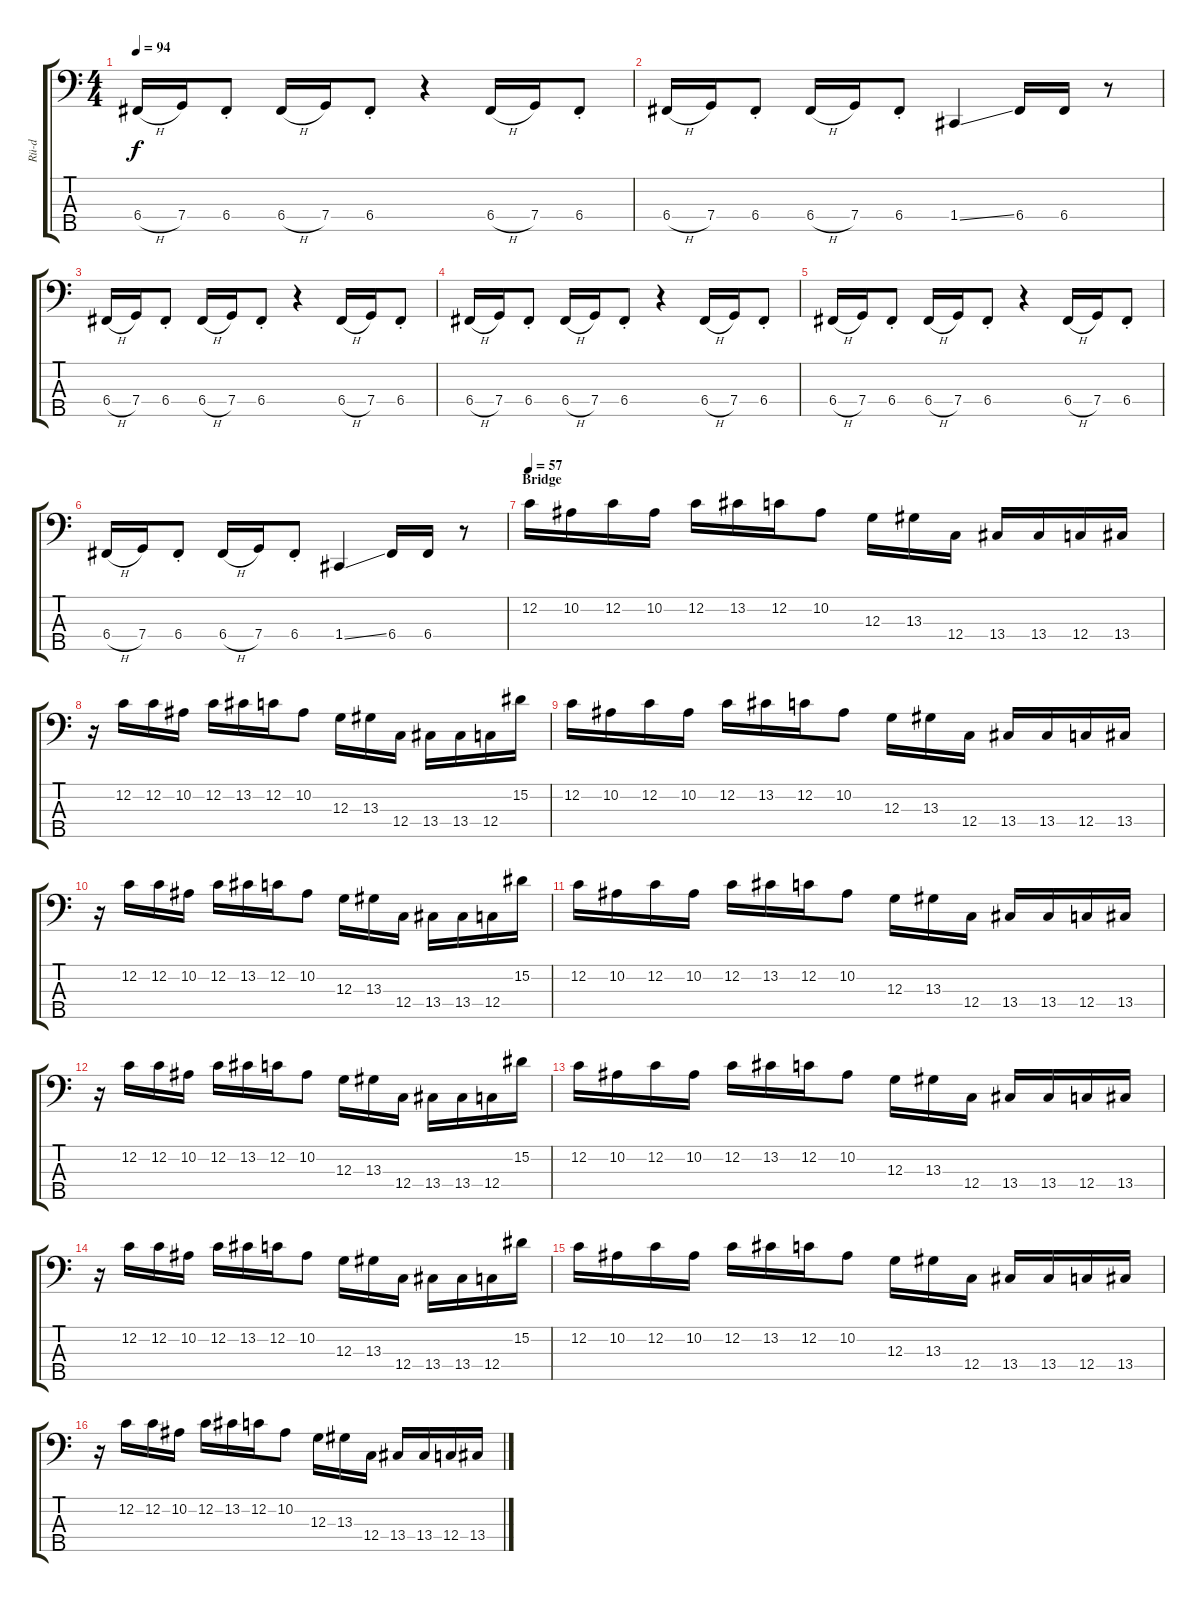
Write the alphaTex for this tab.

\track ("Rü-d" "Rü-d") {instrument electricbassfinger}
\staff {score tabs}
\tuning (F2 C2 G1 C1 G0) {hide}
\ts (4 4)
\tempo 94
\clef f4
\ks c
6.4{h}.16{dy f} 7.4.16 6.4{st}.8 6.4{h}.16 7.4.16 6.4{st}.8 r.4 6.4{h}.16 7.4.16 6.4{st}.8 |
6.4{h}.16 7.4.16 6.4{st}.8 6.4{h}.16 7.4.16 6.4{st}.8 1.4{ss}.4 6.4.16 6.4.16 r.8 |
6.4{h}.16 7.4.16 6.4{st}.8 6.4{h}.16 7.4.16 6.4{st}.8 r.4 6.4{h}.16 7.4.16 6.4{st}.8 |
6.4{h}.16 7.4.16 6.4{st}.8 6.4{h}.16 7.4.16 6.4{st}.8 r.4 6.4{h}.16 7.4.16 6.4{st}.8 |
6.4{h}.16 7.4.16 6.4{st}.8 6.4{h}.16 7.4.16 6.4{st}.8 r.4 6.4{h}.16 7.4.16 6.4{st}.8 |
6.4{h}.16 7.4.16 6.4{st}.8 6.4{h}.16 7.4.16 6.4{st}.8 1.4{ss}.4 6.4.16 6.4.16 r.8 |
\section ("" "Bridge")
\tempo 57
12.2.16 10.2.16 12.2.16 10.2.16 12.2.16 13.2.16 12.2.16 10.2.8 12.3.16 13.3.16 12.4.16 13.4.16 13.4.16 12.4.16 13.4.16 |
r.16 12.2.16 12.2.16 10.2.16 12.2.16 13.2.16 12.2.16 10.2.8 12.3.16 13.3.16 12.4.16 13.4.16 13.4.16 12.4.16 15.2.16 |
12.2.16 10.2.16 12.2.16 10.2.16 12.2.16 13.2.16 12.2.16 10.2.8 12.3.16 13.3.16 12.4.16 13.4.16 13.4.16 12.4.16 13.4.16 |
r.16 12.2.16 12.2.16 10.2.16 12.2.16 13.2.16 12.2.16 10.2.8 12.3.16 13.3.16 12.4.16 13.4.16 13.4.16 12.4.16 15.2.16 |
12.2.16 10.2.16 12.2.16 10.2.16 12.2.16 13.2.16 12.2.16 10.2.8 12.3.16 13.3.16 12.4.16 13.4.16 13.4.16 12.4.16 13.4.16 |
r.16 12.2.16 12.2.16 10.2.16 12.2.16 13.2.16 12.2.16 10.2.8 12.3.16 13.3.16 12.4.16 13.4.16 13.4.16 12.4.16 15.2.16 |
12.2.16 10.2.16 12.2.16 10.2.16 12.2.16 13.2.16 12.2.16 10.2.8 12.3.16 13.3.16 12.4.16 13.4.16 13.4.16 12.4.16 13.4.16 |
r.16 12.2.16 12.2.16 10.2.16 12.2.16 13.2.16 12.2.16 10.2.8 12.3.16 13.3.16 12.4.16 13.4.16 13.4.16 12.4.16 15.2.16 |
12.2.16 10.2.16 12.2.16 10.2.16 12.2.16 13.2.16 12.2.16 10.2.8 12.3.16 13.3.16 12.4.16 13.4.16 13.4.16 12.4.16 13.4.16 |
r.16 12.2.16 12.2.16 10.2.16 12.2.16 13.2.16 12.2.16 10.2.8 12.3.16 13.3.16 12.4.16 13.4.16 13.4.16 12.4.16 13.4.16
